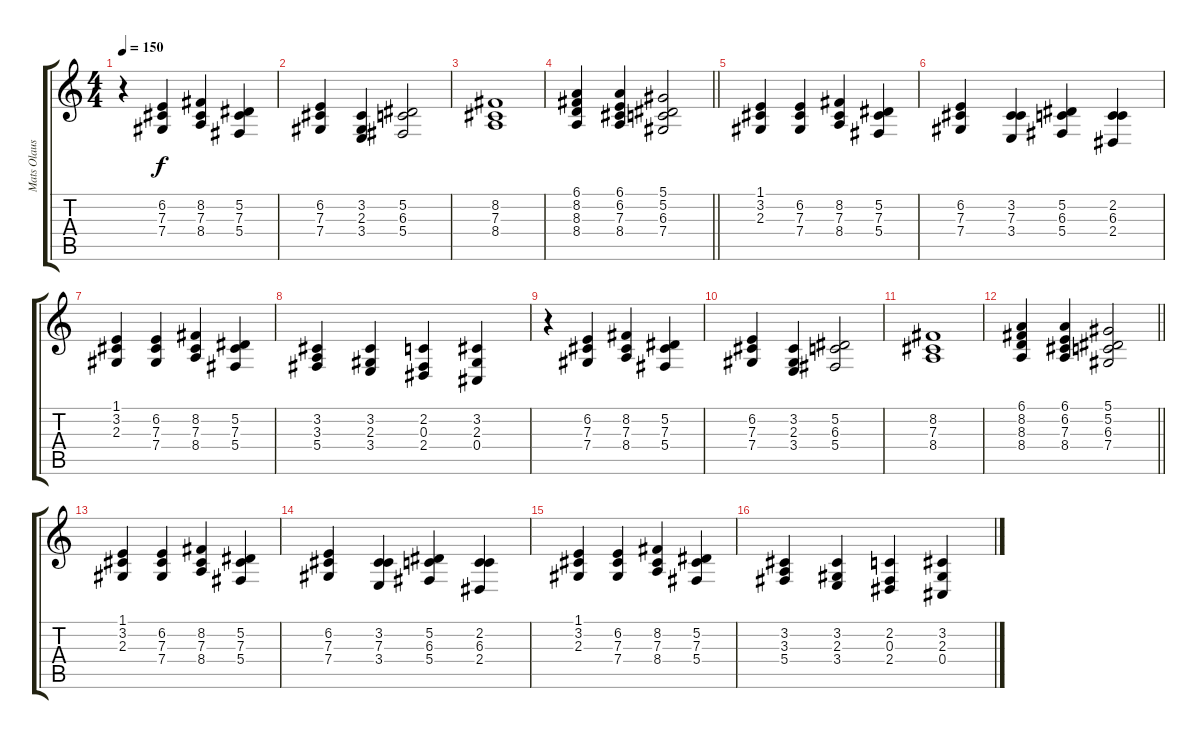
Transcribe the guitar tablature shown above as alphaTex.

\track ("Mats Olausson" "Mats Olaus") {instrument stringensemble1}
\staff {score tabs}
\tuning (Eb4 Bb3 Gb3 Db3 Ab2 Eb2) {hide}
\ts (4 4)
\tempo 150
\clef g2
\ks c
r.4{dy f} (6.2 7.3 7.4).4 (8.2 7.3 8.4).4 (5.2 7.3 5.4).4 |
(6.2 7.3 7.4).4 (3.2 2.3 3.4).4 (5.2 6.3 5.4).2 |
(8.2 7.3 8.4).1 |
\barLineRight lightlight
(6.1 8.2 8.3 8.4).4 (6.1 6.2 7.3 8.4).4 (5.1 5.2 6.3 7.4).2 |
(1.1 3.2 2.3).4 (6.2 7.3 7.4).4 (8.2 7.3 8.4).4 (5.2 7.3 5.4).4 |
(6.2 7.3 7.4).4 (3.2 7.3 3.4).4 (5.2 6.3 5.4).4 (2.2 6.3 2.4).4 |
(1.1 3.2 2.3).4 (6.2 7.3 7.4).4 (8.2 7.3 8.4).4 (5.2 7.3 5.4).4 |
(3.2 3.3 5.4).4 (3.2 2.3 3.4).4 (2.2 0.3 2.4).4 (3.2 2.3 0.4).4 |
r.4 (6.2 7.3 7.4).4 (8.2 7.3 8.4).4 (5.2 7.3 5.4).4 |
(6.2 7.3 7.4).4 (3.2 2.3 3.4).4 (5.2 6.3 5.4).2 |
(8.2 7.3 8.4).1 |
\barLineRight lightlight
(6.1 8.2 8.3 8.4).4 (6.1 6.2 7.3 8.4).4 (5.1 5.2 6.3 7.4).2 |
(1.1 3.2 2.3).4 (6.2 7.3 7.4).4 (8.2 7.3 8.4).4 (5.2 7.3 5.4).4 |
(6.2 7.3 7.4).4 (3.2 7.3 3.4).4 (5.2 6.3 5.4).4 (2.2 6.3 2.4).4 |
(1.1 3.2 2.3).4 (6.2 7.3 7.4).4 (8.2 7.3 8.4).4 (5.2 7.3 5.4).4 |
(3.2 3.3 5.4).4 (3.2 2.3 3.4).4 (2.2 0.3 2.4).4 (3.2 2.3 0.4).4
